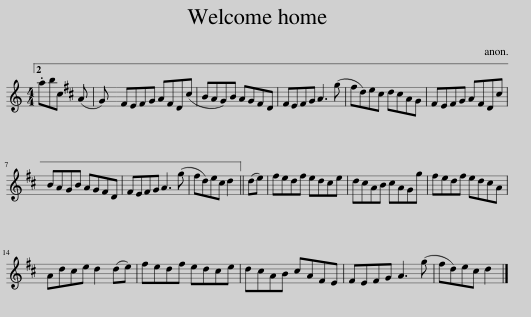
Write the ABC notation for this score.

X:1
L:1/8
M:4/4
I:linebreak $
K:C
V:1 treble
V:1
 .abc (A G) | ^FEFG AFD(^c | BAG)B AG^FD | ^FEFG A3 (g | ^fd)e^c dcAG | %5
 ^FEFG AFD^c |$ BAGB AG^FD | ^FEFG A3 (g | ^fd)e^c d2 || (de) | %10
 ^fedf ed^ce | d^cAB cAGg | ^fedf ed^cA |$ Ad^ce d2 (de) | ^fedf ed^ce | %15
 d^cAB cA^FE | ^FEFG A3 (g | ^fd)e^c d2 |] %18
